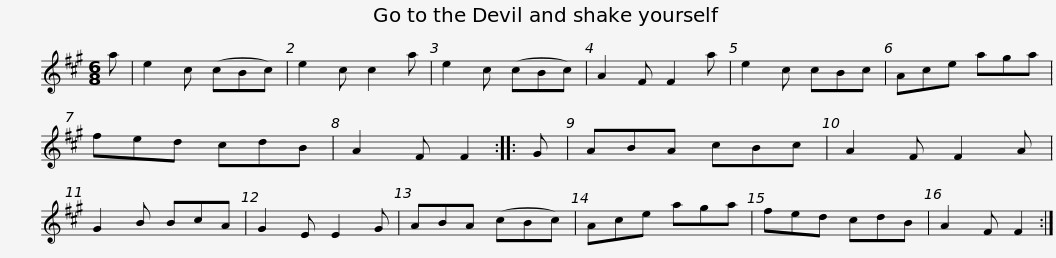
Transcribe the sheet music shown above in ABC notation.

X:1
L:1/8
M:6/8
I:linebreak $
K:A
V:1 treble
V:1
 a | e2 c (cBc) | e2 c c2 a | e2 c (cBc) | A2 F F2 a | %5
 e2 c cBc | Ace aga | fed cdB | A2 F F2 ::$ G | %10
 ABA cBc | A2 F F2 A | G2 B BcA | G2 E E2 G | ABA (cBc) | %15
 Ace aga | fed cdB |$ A2 F F2 :| %18
